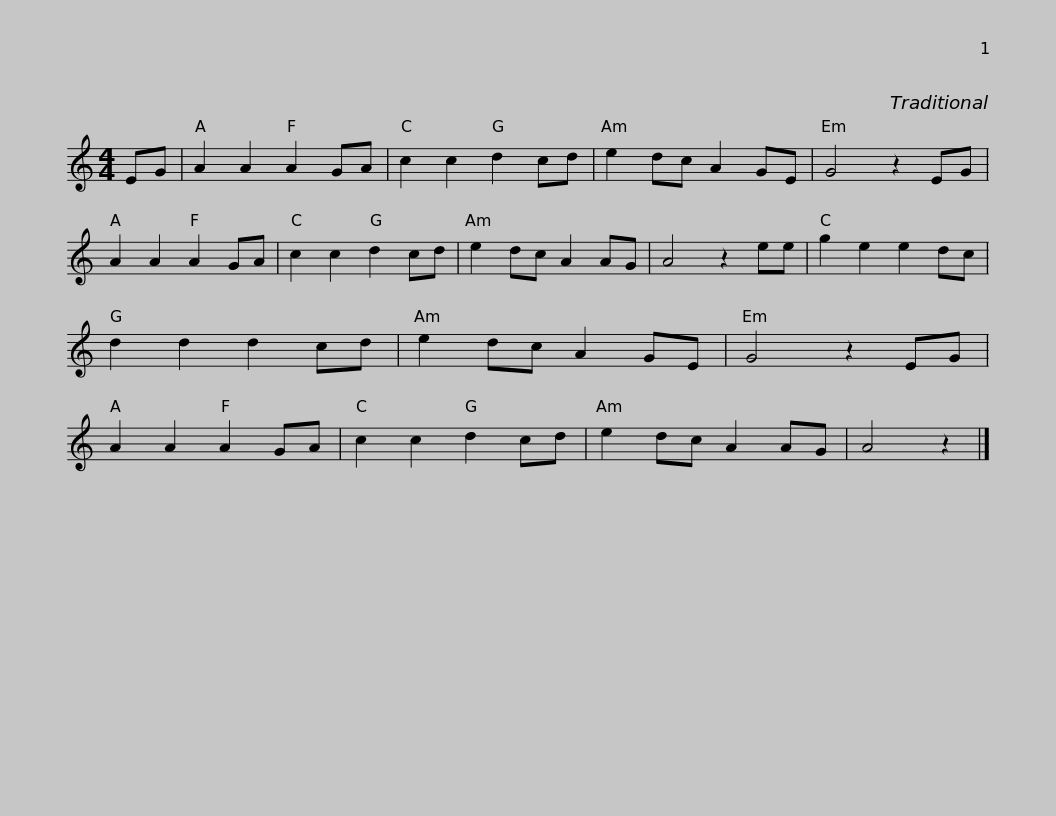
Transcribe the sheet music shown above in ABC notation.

X:1
L:1/8
M:4/4
I:linebreak $
K:C
V:1 treble
V:1
 EG | A2 A2 A2 GA | c2 c2 d2 cd | e2 dc A2 GE | G4 z2 EG | %5
 A2 A2 A2 GA | c2 c2 d2 cd | e2 dc A2 AG | A4 z2 ee |$ g2 e2 e2 dc | %10
 d2 d2 d2 cd | e2 dc A2 GE | G4 z2 EG | A2 A2 A2 GA | c2 c2 d2 cd | %15
 e2 dc A2 AG | A4 z2 |] %17
